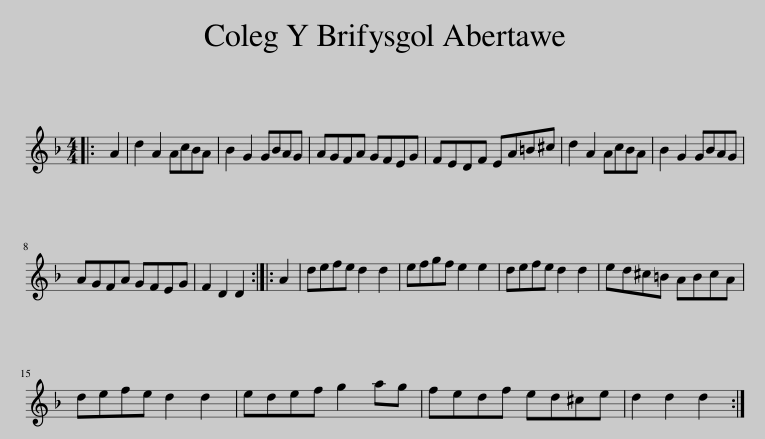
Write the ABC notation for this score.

X:1
L:1/8
M:4/4
I:linebreak $
K:Dmin
V:1 treble
V:1
|: A2 | d2 A2 AcBA | B2 G2 GBAG | AGFA GFEG | FEDF EA=B^c | %5
 d2 A2 AcBA | B2 G2 GBAG |$ AGFA GFEG | F2 D2 D2 :: A2 | %10
 defe d2 d2 | efgf e2 e2 | defe d2 d2 | ed^c=B ABcA |$ defe d2 d2 | %15
 edef g2 ag | fedf ed^ce | d2 d2 d2 :| %18
